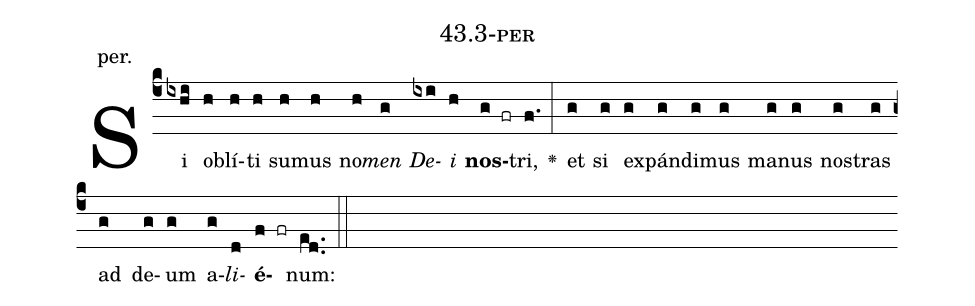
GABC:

name: 43.3-per;
annotation: per.;
%%
(c4)Si(ixhi) ob(h)lí(h)ti(h) su(h)mus(h) no(h)<i>men</i>(g) <i>De</i>(ixi)<i>i</i>(h) <b>nos</b>(g fr)tri,(f.) <v>\greheightstar</v>(:) et(g) si(g) ex(g)pán(g)di(g)mus(g) ma(g)nus(g) nos(g)tras(g) ad(g) de(g)um(g) a(g)<i>li</i>(d)<b>é</b>(f fr)num:(ed..) (::)


%E(g) u(g) o(g) u(d) a(f) e.(ed..) (::)
